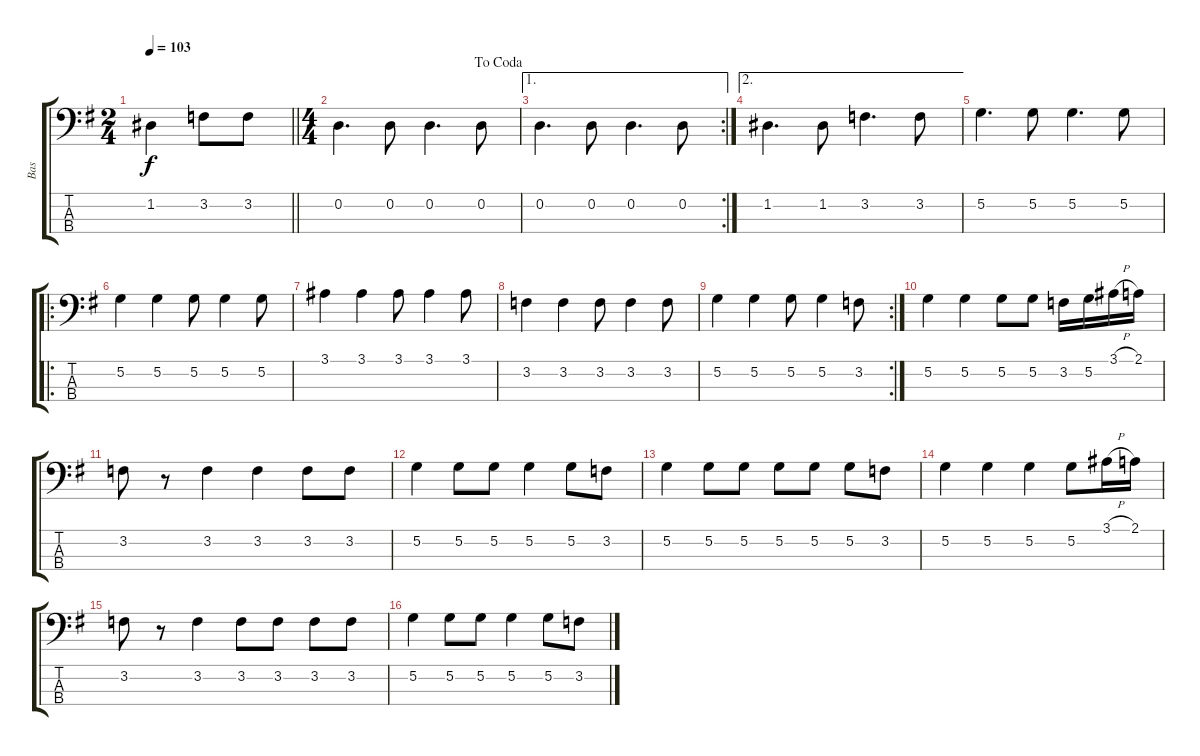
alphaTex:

\track ("Bas" "Bas") {instrument electricbassfinger}
\staff {score tabs}
\tuning (G2 D2 A1 E1) {hide}
\ts (2 4)
\tempo 103
\clef f4
\barLineRight lightlight
\ks g
1.2.4{dy f} 3.2.8 3.2.8 |
\ts (4 4)
\jump dacoda
0.2.4{d} 0.2.8 0.2.4{d} 0.2.8 |
\ae 1
\rc 2
0.2.4{d} 0.2.8 0.2.4{d} 0.2.8 |
\ae 2
1.2.4{d} 1.2.8 3.2.4{d} 3.2.8 |
5.2.4{d} 5.2.8 5.2.4{d} 5.2.8 |
\ro
5.2.4 5.2.4 5.2.8 5.2.4 5.2.8 |
3.1.4 3.1.4 3.1.8 3.1.4 3.1.8 |
3.2.4 3.2.4 3.2.8 3.2.4 3.2.8 |
\rc 2
5.2.4 5.2.4 5.2.8 5.2.4 3.2.8 |
5.2.4 5.2.4 5.2.8 5.2.8 3.2.16 5.2.16 3.1{h}.16 2.1.16 |
3.2.8 r.8 3.2.4 3.2.4 3.2.8 3.2.8 |
5.2.4 5.2.8 5.2.8 5.2.4 5.2.8 3.2.8 |
5.2.4 5.2.8 5.2.8 5.2.8 5.2.8 5.2.8 3.2.8 |
5.2.4 5.2.4 5.2.4 5.2.8 3.1{h}.16 2.1.16 |
3.2.8 r.8 3.2.4 3.2.8 3.2.8 3.2.8 3.2.8 |
5.2.4 5.2.8 5.2.8 5.2.4 5.2.8 3.2.8
